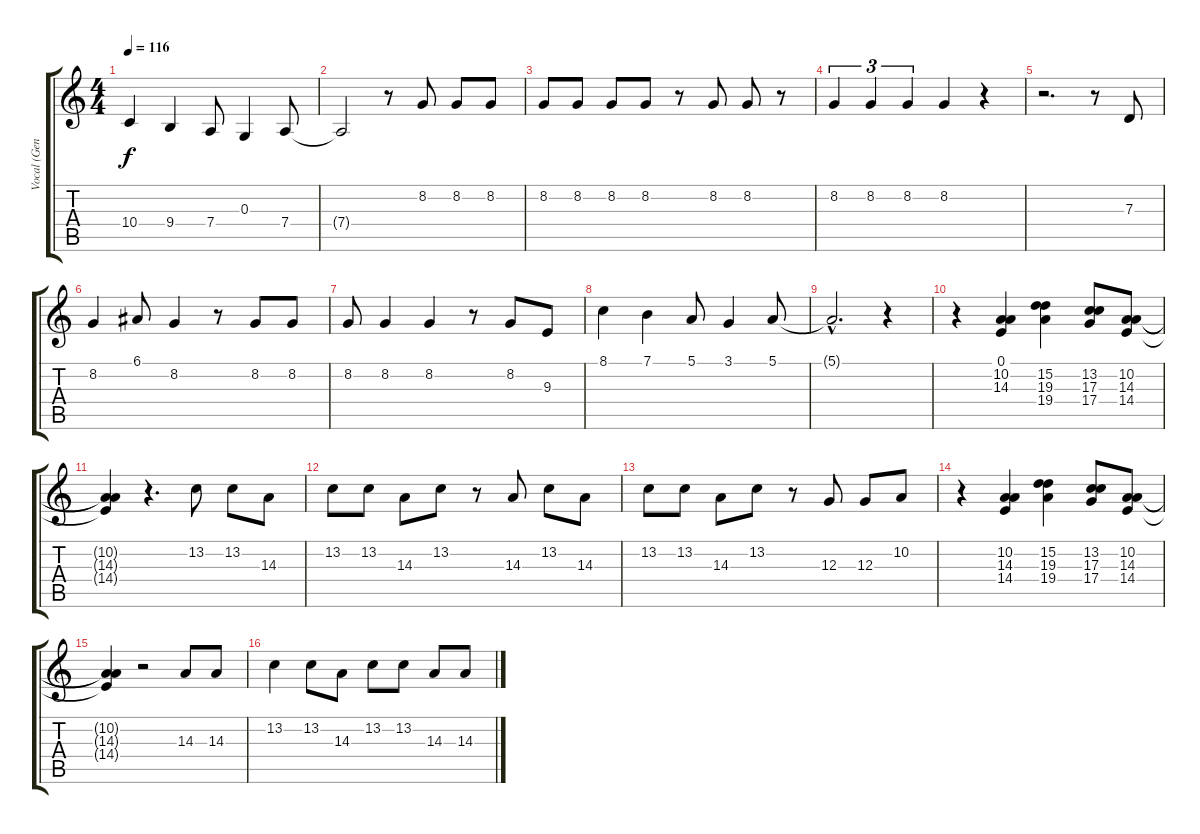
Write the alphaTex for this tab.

\track ("Vocal (Gene)" "Vocal (Gen") {instrument lead2sawtooth}
\staff {score tabs}
\tuning (E4 B3 G3 D3 A2 E2) {hide}
\ts (4 4)
\tempo 116
\clef g2
\ks c
10.4.4{dy f} 9.4.4 7.4.8 0.3.4 7.4.8 |
7.4{t}.2 r.8 8.2.8 8.2.8 8.2.8 |
8.2.8 8.2.8 8.2.8 8.2.8 r.8 8.2.8 8.2.8 r.8 |
8.2.4{tu (3 2)} 8.2.4{tu (3 2)} 8.2.4{tu (3 2)} 8.2.4 r.4 |
r.2{d} r.8 7.3.8 |
8.2.4 6.1.8 8.2.4 r.8 8.2.8 8.2.8 |
8.2.8 8.2.4 8.2.4 r.8 8.2.8 9.3.8 |
8.1.4 7.1.4 5.1.8 3.1.4 5.1.8 |
5.1{hac t}.2{d} r.4 |
r.4 (0.1 10.2 14.3).4 (15.2 19.3 19.4).4 (13.2 17.3 17.4).8 (10.2 14.3 14.4).8 |
(10.2{t} 14.3{t} 14.4{t}).4 r.4{d} 13.2.8 13.2.8 14.3.8 |
13.2.8 13.2.8 14.3.8 13.2.8 r.8 14.3.8 13.2.8 14.3.8 |
13.2.8 13.2.8 14.3.8 13.2.8 r.8 12.3.8 12.3.8 10.2.8 |
r.4 (10.2 14.3 14.4).4 (15.2 19.3 19.4).4 (13.2 17.3 17.4).8 (10.2 14.3 14.4).8 |
(10.2{t} 14.3{t} 14.4{t}).4 r.2 14.3.8 14.3.8 |
13.2.4 13.2.8 14.3.8 13.2.8 13.2.8 14.3.8 14.3.8
